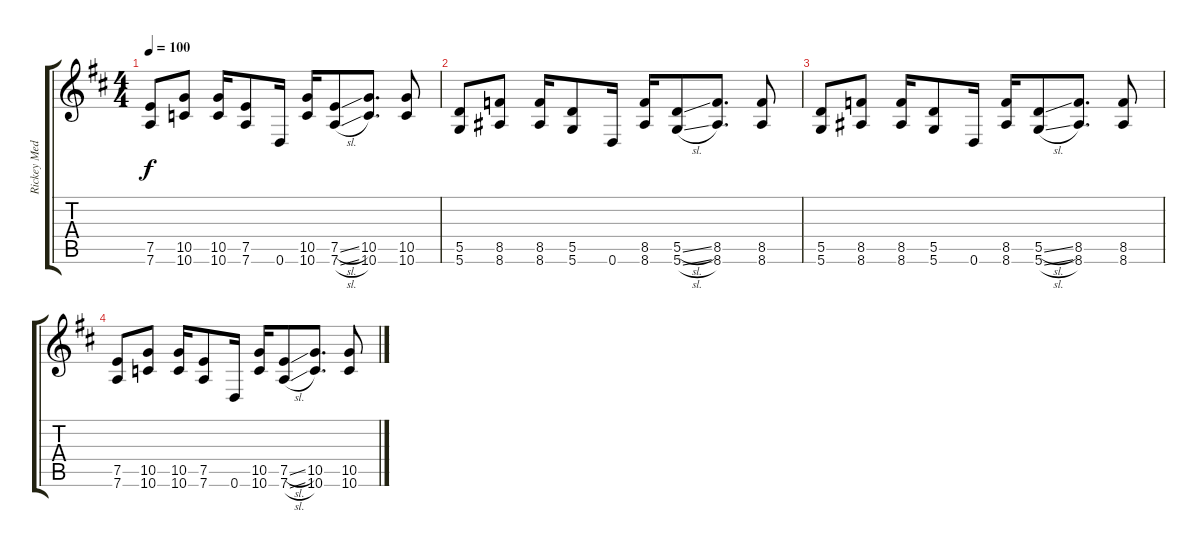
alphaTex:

\track ("Rickey Medlocke Guitar" "Rickey Med") {instrument overdrivenguitar}
\staff {score tabs}
\tuning (E4 B3 G3 D3 A2 D2) {hide}
\ts (4 4)
\tempo 100
\clef g2
\ks d
(7.5 7.6).8{dy f volume 3 instrument overdrivenguitar} (10.5 10.6).8 (10.5 10.6).16 (7.5 7.6).8 0.6.16 (10.5 10.6).16 (7.5{sl} 7.6{sl}).8 (10.5 10.6).8{d} (10.5 10.6).8 |
(5.5 5.6).8 (8.5 8.6).8 (8.5 8.6).16 (5.5 5.6).8 0.6.16 (8.5 8.6).16 (5.5{sl} 5.6{sl}).8 (8.5 8.6).8{d} (8.5 8.6).8 |
(5.5 5.6).8 (8.5 8.6).8 (8.5 8.6).16 (5.5 5.6).8 0.6.16 (8.5 8.6).16 (5.5{sl} 5.6{sl}).8 (8.5 8.6).8{d} (8.5 8.6).8 |
(7.5 7.6).8 (10.5 10.6).8 (10.5 10.6).16 (7.5 7.6).8 0.6.16 (10.5 10.6).16 (7.5{sl} 7.6{sl}).8 (10.5 10.6).8{d} (10.5 10.6).8
